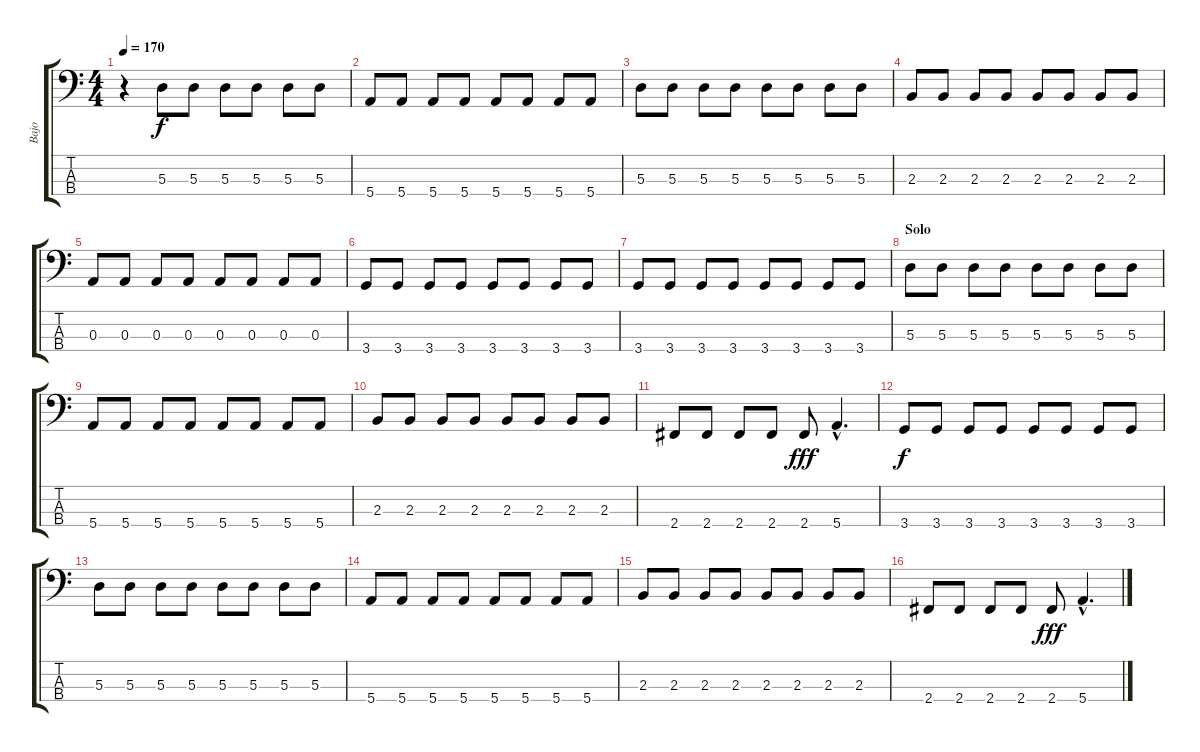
\track ("Bajo" "Bajo") {instrument electricbasspick}
\staff {score tabs}
\tuning (G2 D2 A1 E1) {hide}
\ts (4 4)
\tempo 170
\clef f4
\ks c
r.4{dy f} 5.3.8 5.3.8 5.3.8 5.3.8 5.3.8 5.3.8 |
5.4.8 5.4.8 5.4.8 5.4.8 5.4.8 5.4.8 5.4.8 5.4.8 |
5.3.8 5.3.8 5.3.8 5.3.8 5.3.8 5.3.8 5.3.8 5.3.8 |
2.3.8 2.3.8 2.3.8 2.3.8 2.3.8 2.3.8 2.3.8 2.3.8 |
0.3.8 0.3.8 0.3.8 0.3.8 0.3.8 0.3.8 0.3.8 0.3.8 |
3.4.8 3.4.8 3.4.8 3.4.8 3.4.8 3.4.8 3.4.8 3.4.8 |
3.4.8 3.4.8 3.4.8 3.4.8 3.4.8 3.4.8 3.4.8 3.4.8 |
\section ("" "Solo")
5.3.8 5.3.8 5.3.8 5.3.8 5.3.8 5.3.8 5.3.8 5.3.8 |
5.4.8 5.4.8 5.4.8 5.4.8 5.4.8 5.4.8 5.4.8 5.4.8 |
2.3.8 2.3.8 2.3.8 2.3.8 2.3.8 2.3.8 2.3.8 2.3.8 |
2.4.8 2.4.8 2.4.8 2.4.8 2.4.8{dy fff} 5.4{hac}.4{d} |
3.4.8{dy f} 3.4.8 3.4.8 3.4.8 3.4.8 3.4.8 3.4.8 3.4.8 |
5.3.8 5.3.8 5.3.8 5.3.8 5.3.8 5.3.8 5.3.8 5.3.8 |
5.4.8 5.4.8 5.4.8 5.4.8 5.4.8 5.4.8 5.4.8 5.4.8 |
2.3.8 2.3.8 2.3.8 2.3.8 2.3.8 2.3.8 2.3.8 2.3.8 |
2.4.8 2.4.8 2.4.8 2.4.8 2.4.8{dy fff} 5.4{hac}.4{d}
